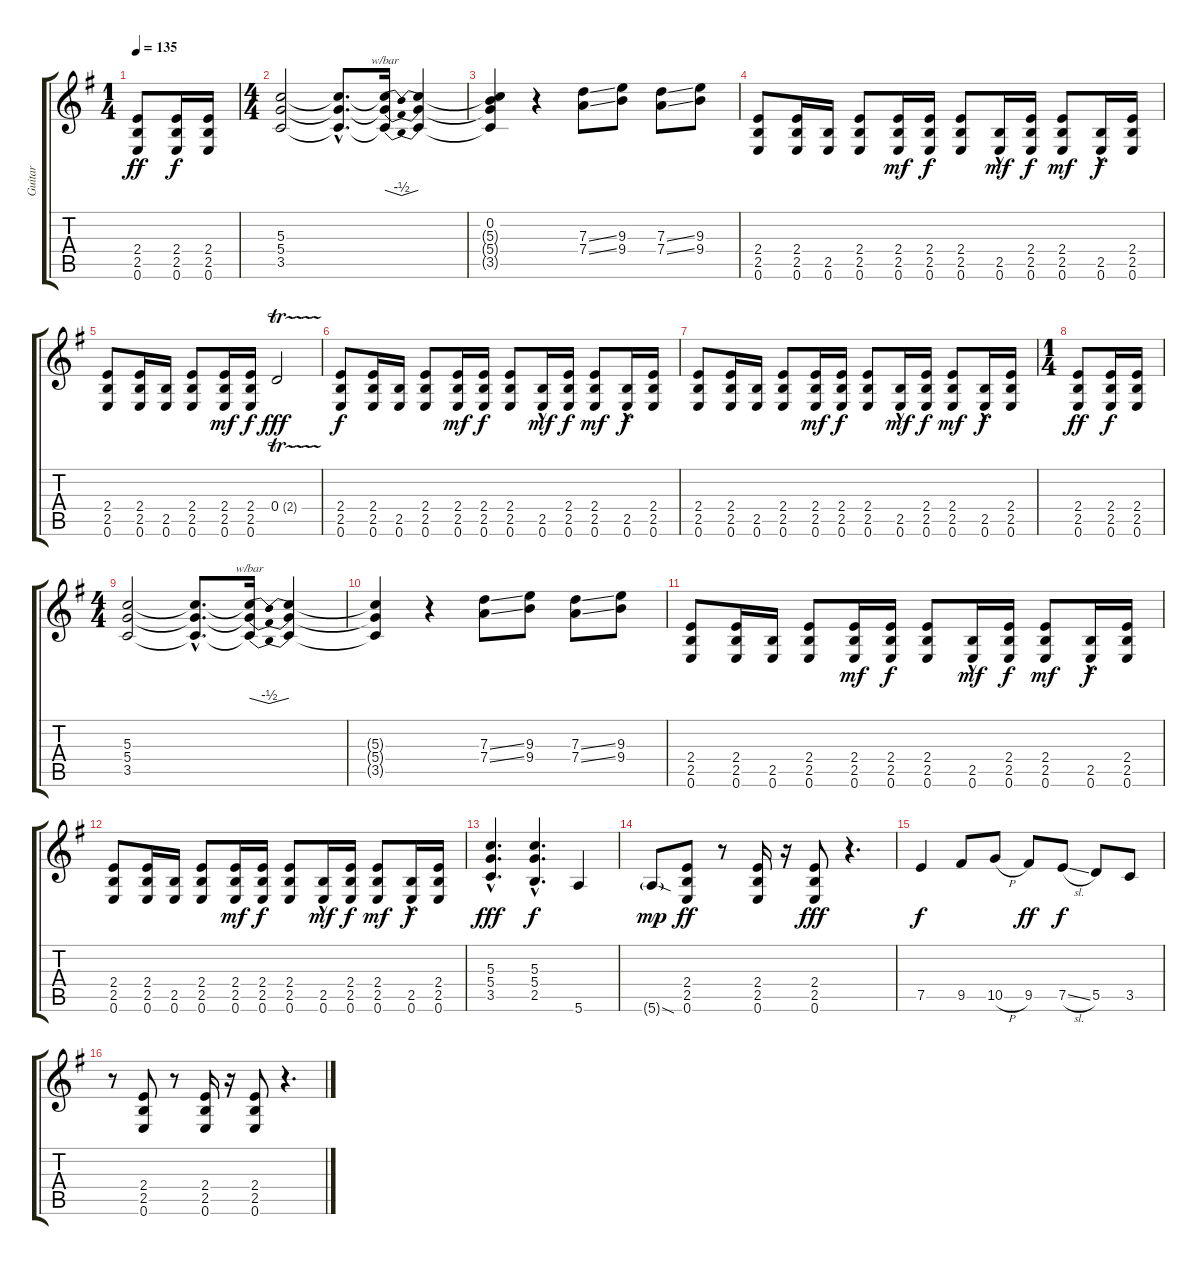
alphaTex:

\track ("Guitar" "Guitar") {instrument distortionguitar}
\staff {score tabs}
\tuning (E4 B3 G3 D3 A2 E2) {hide}
\ts (1 4)
\tempo 135
\clef g2
\ks g
(2.4 2.5 0.6).8{dy ff} (2.4 2.5 0.6).16{dy f} (2.4 2.5 0.6).16 |
\ts (4 4)
(5.3 5.4 3.5).2 (5.3{hac t} 5.4{hac t} 3.5{hac t}).8{d} (5.3{t} 5.4{t} 3.5{t}).16{tbe (dip default 0 0 30 -2 60 0)} (5.3{t} 5.4{t} 3.5{t}).4 |
(0.2 5.3{t} 5.4{t} 3.5{t}).4 r.4 (7.3{ss} 7.4{ss}).8 (9.3 9.4).8 (7.3{ss} 7.4{ss}).8 (9.3 9.4).8 |
(2.4 2.5 0.6).8 (2.4 2.5 0.6).16 (2.5 0.6).16 (2.4 2.5 0.6).8 (2.4 2.5 0.6).16{dy mf} (2.4 2.5 0.6).16{dy f} (2.4 2.5 0.6).8 (2.5{hac} 0.6{hac}).16{dy mf} (2.4 2.5 0.6).16{dy f} (2.4 2.5 0.6).8{dy mf} (2.5{hac} 0.6).16{dy f} (2.4 2.5 0.6).16 |
(2.4 2.5 0.6).8 (2.4 2.5 0.6).16 (2.5 0.6).16 (2.4 2.5 0.6).8 (2.4 2.5 0.6).16{dy mf} (2.4 2.5 0.6).16{dy f} 0.4{tr (2 16)}.2{dy fff} |
(2.4 2.5 0.6).8{dy f} (2.4 2.5 0.6).16 (2.5 0.6).16 (2.4 2.5 0.6).8 (2.4 2.5 0.6).16{dy mf} (2.4 2.5 0.6).16{dy f} (2.4 2.5 0.6).8 (2.5{hac} 0.6{hac}).16{dy mf} (2.4 2.5 0.6).16{dy f} (2.4 2.5 0.6).8{dy mf} (2.5{hac} 0.6).16{dy f} (2.4 2.5 0.6).16 |
(2.4 2.5 0.6).8 (2.4 2.5 0.6).16 (2.5 0.6).16 (2.4 2.5 0.6).8 (2.4 2.5 0.6).16{dy mf} (2.4 2.5 0.6).16{dy f} (2.4 2.5 0.6).8 (2.5{hac} 0.6{hac}).16{dy mf} (2.4 2.5 0.6).16{dy f} (2.4 2.5 0.6).8{dy mf} (2.5{hac} 0.6).16{dy f} (2.4 2.5 0.6).16 |
\ts (1 4)
(2.4 2.5 0.6).8{dy ff} (2.4 2.5 0.6).16{dy f} (2.4 2.5 0.6).16 |
\ts (4 4)
(5.3 5.4 3.5).2 (5.3{hac t} 5.4{hac t} 3.5{hac t}).8{d} (5.3{t} 5.4{t} 3.5{t}).16{tbe (dip default 0 0 30 -2 60 0)} (5.3{t} 5.4{t} 3.5{t}).4 |
(5.3{t} 5.4{t} 3.5{t}).4 r.4 (7.3{ss} 7.4{ss}).8 (9.3 9.4).8 (7.3{ss} 7.4{ss}).8 (9.3 9.4).8 |
(2.4 2.5 0.6).8 (2.4 2.5 0.6).16 (2.5 0.6).16 (2.4 2.5 0.6).8 (2.4 2.5 0.6).16{dy mf} (2.4 2.5 0.6).16{dy f} (2.4 2.5 0.6).8 (2.5{hac} 0.6{hac}).16{dy mf} (2.4 2.5 0.6).16{dy f} (2.4 2.5 0.6).8{dy mf} (2.5{hac} 0.6).16{dy f} (2.4 2.5 0.6).16 |
(2.4 2.5 0.6).8 (2.4 2.5 0.6).16 (2.5 0.6).16 (2.4 2.5 0.6).8 (2.4 2.5 0.6).16{dy mf} (2.4 2.5 0.6).16{dy f} (2.4 2.5 0.6).8 (2.5{hac} 0.6{hac}).16{dy mf} (2.4 2.5 0.6).16{dy f} (2.4 2.5 0.6).8{dy mf} (2.5{hac} 0.6).16{dy f} (2.4 2.5 0.6).16 |
(5.3 5.4{hac} 3.5).4{d dy fff} (5.3{hac} 5.4{hac} 2.5{hac}).4{d dy f} 5.6.4 |
5.6{sod g}.8{dy mp} (2.4 2.5 0.6).8{dy ff} r.8 (2.4 2.5 0.6).16 r.16 (2.4 2.5 0.6).8{dy fff} r.4{d} |
7.5.4{dy f} 9.5.8 10.5{h}.8 9.5.8{dy ff} 7.5{sl}.8{dy f} 5.5.8 3.5.8 |
r.8 (2.4 2.5 0.6).8 r.8 (2.4 2.5 0.6).16 r.16 (2.4 2.5 0.6).8 r.4{d}
